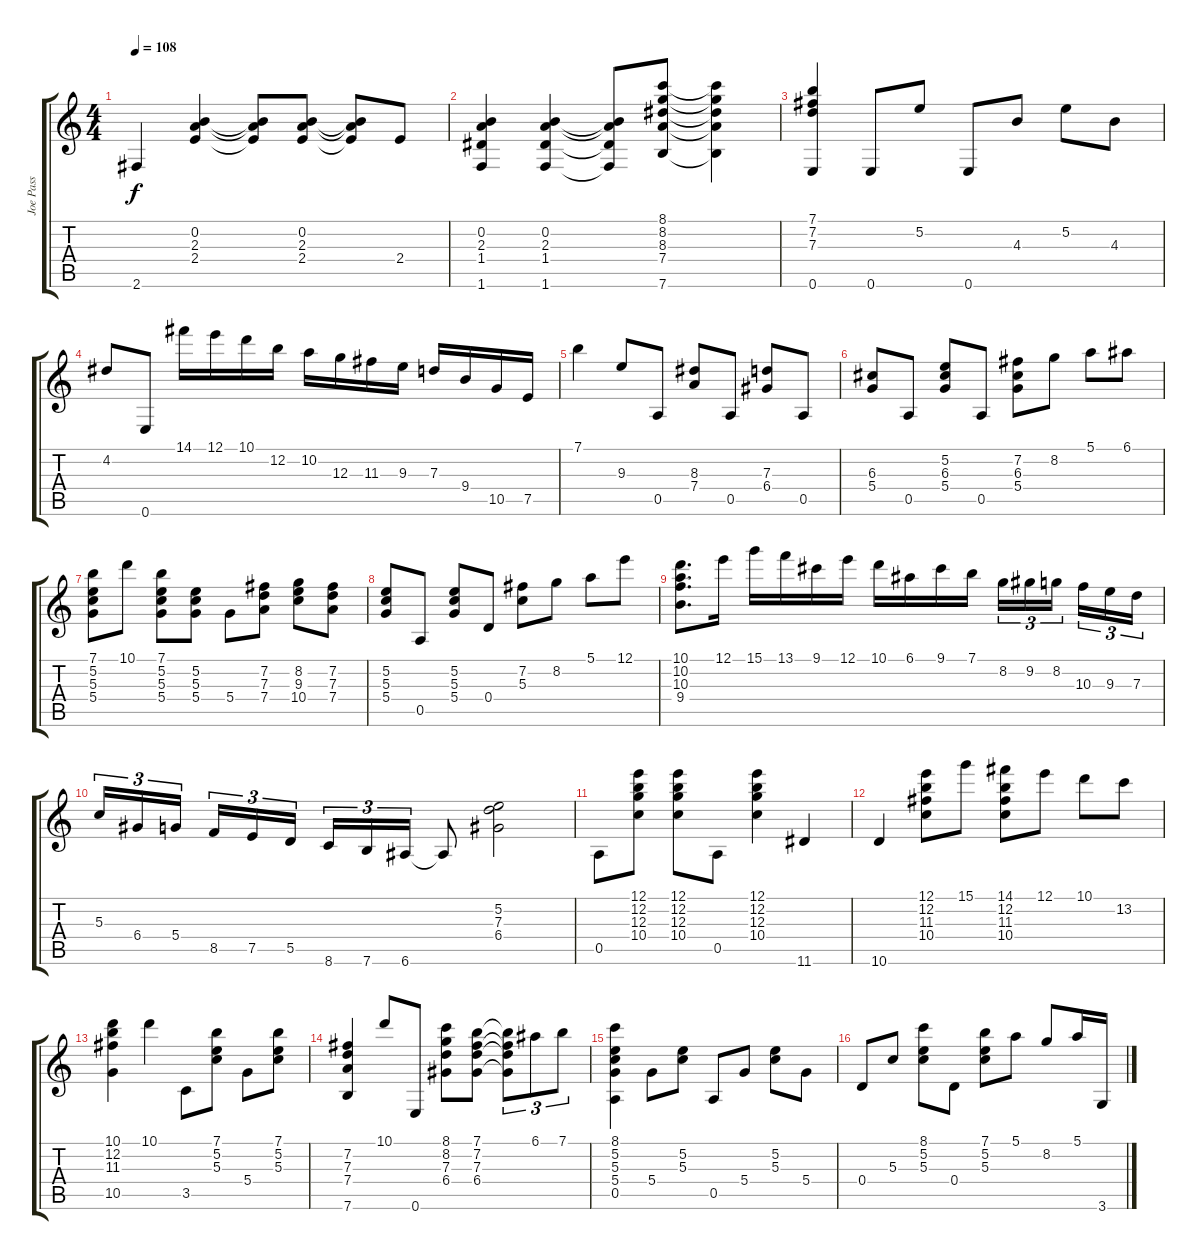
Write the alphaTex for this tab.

\track ("Joe Pass" "Joe Pass") {instrument electricguitarjazz}
\staff {score tabs}
\tuning (E4 B3 G3 D3 A2 E2) {hide}
\ts (4 4)
\tempo 108
\clef g2
\ks c
2.6.4{dy f} (0.2 2.3 2.4).4 (0.2{t} 2.3{t} 2.4{t}).8 (0.2 2.3 2.4).8 (0.2{t} 2.3{t} 2.4{t}).8 2.4.8 |
(0.2 2.3 1.4 1.6).4 (0.2 2.3 1.4 1.6).4 (0.2{t} 2.3{t} 1.4{t} 1.6{t}).8 (8.1 8.2 8.3 7.4 7.6).8 (8.1{t} 8.2{t} 8.3{t} 7.4{t} 7.6{t}).4 |
(7.1 7.2 7.3 0.6).4 0.6.8 5.2.8 0.6.8 4.3.8 5.2.8 4.3.8 |
4.2.8 0.6.8 14.1.16 12.1.16 10.1.16 12.2.16 10.2.16 12.3.16 11.3.16 9.3.16 7.3.16 9.4.16 10.5.16 7.5.16 |
7.1.4 9.3.8 0.5.8 (8.3 7.4).8 0.5.8 (7.3 6.4).8 0.5.8 |
(6.3 5.4).8 0.5.8 (5.2 6.3 5.4).8 0.5.8 (7.2 6.3 5.4).8 8.2.8 5.1.8 6.1.8 |
(7.1 5.2 5.3 5.4).8 10.1.8 (7.1 5.2 5.3 5.4).8 (5.2 5.3 5.4).8 5.4.8 (7.2 7.3 7.4).8 (8.2 9.3 10.4).8 (7.2 7.3 7.4).8 |
(5.2 5.3 5.4).8 0.5.8 (5.2 5.3 5.4).8 0.4.8 (7.2 5.3).8 8.2.8 5.1.8 12.1.8 |
(10.1 10.2 10.3 9.4).8{d} 12.1.16 15.1.16 13.1.16 9.1.16 12.1.16 10.1.16 6.1.16 9.1.16 7.1.16 8.2.16{tu (3 2)} 9.2.16{tu (3 2)} 8.2.16{tu (3 2)} 10.3.16{tu (3 2)} 9.3.16{tu (3 2)} 7.3.16{tu (3 2)} |
5.3.16{tu (3 2)} 6.4.16{tu (3 2)} 5.4.16{tu (3 2)} 8.5.16{tu (3 2)} 7.5.16{tu (3 2)} 5.5.16{tu (3 2)} 8.6.16{tu (3 2)} 7.6.16{tu (3 2)} 6.6.16{tu (3 2)} 6.6{t}.8 (5.2 7.3 6.4).2 |
0.5.8 (12.1 12.2 12.3 10.4).8 (12.1 12.2 12.3 10.4).8 0.5.8 (12.1 12.2 12.3 10.4).4 11.6.4 |
10.6.4 (12.1 12.2 11.3 10.4).8 15.1.8 (14.1 12.2 11.3 10.4).8 12.1.8 10.1.8 13.2.8 |
(10.1 12.2 11.3 10.5).4 10.1.4 3.5.8 (7.1 5.2 5.3).8 5.4.8 (7.1 5.2 5.3).8 |
(7.2 7.3 7.4 7.6).4 10.1.8 0.6.8 (8.1 8.2 7.3 6.4).8 (7.1 7.2 7.3 6.4).8 (7.1{t} 7.2{t} 7.3{t} 6.4{t}).8{tu (3 2)} 6.1.8{tu (3 2)} 7.1.8{tu (3 2)} |
(8.1 5.2 5.3 5.4 0.5).4 5.4.8 (5.2 5.3).8 0.5.8 5.4.8 (5.2 5.3).8 5.4.8 |
0.4.8 5.3.8 (8.1 5.2 5.3).8 0.4.8 (7.1 5.2 5.3).8 5.1.8 8.2.8 5.1.16 3.6.16
